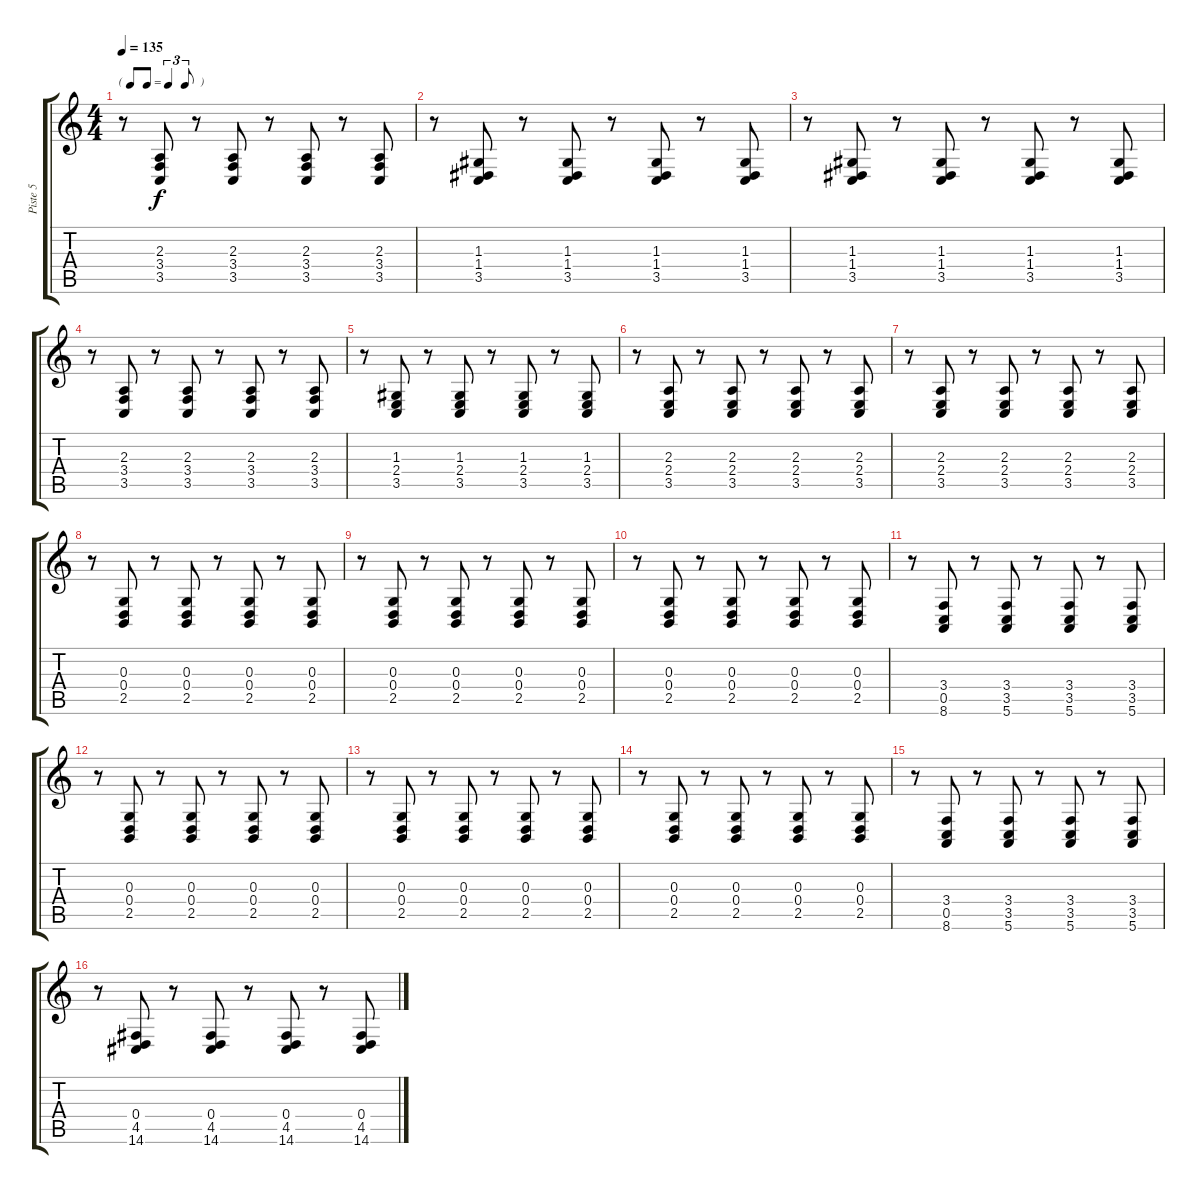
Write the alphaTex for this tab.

\track ("Piste 5" "Piste 5") {instrument brightacousticpiano}
\staff {score tabs}
\tuning (E4 Bb3 G3 D3 A2 E2) {hide}
\ts (4 4)
\tf triplet8th
\tempo 135
\clef g2
\ks c
r.8{dy f} (2.3 3.4 3.5).8 r.8 (2.3 3.4 3.5).8 r.8 (2.3 3.4 3.5).8 r.8 (2.3 3.4 3.5).8 |
r.8 (1.3 1.4 3.5).8 r.8 (1.3 1.4 3.5).8 r.8 (1.3 1.4 3.5).8 r.8 (1.3 1.4 3.5).8 |
r.8 (1.3 1.4 3.5).8 r.8 (1.3 1.4 3.5).8 r.8 (1.3 1.4 3.5).8 r.8 (1.3 1.4 3.5).8 |
r.8 (2.3 3.4 3.5).8 r.8 (2.3 3.4 3.5).8 r.8 (2.3 3.4 3.5).8 r.8 (2.3 3.4 3.5).8 |
r.8 (1.3 2.4 3.5).8 r.8 (1.3 2.4 3.5).8 r.8 (1.3 2.4 3.5).8 r.8 (1.3 2.4 3.5).8 |
r.8 (2.3 2.4 3.5).8 r.8 (2.3 2.4 3.5).8 r.8 (2.3 2.4 3.5).8 r.8 (2.3 2.4 3.5).8 |
r.8 (2.3 2.4 3.5).8 r.8 (2.3 2.4 3.5).8 r.8 (2.3 2.4 3.5).8 r.8 (2.3 2.4 3.5).8 |
r.8 (0.3 0.4 2.5).8 r.8 (0.3 0.4 2.5).8 r.8 (0.3 0.4 2.5).8 r.8 (0.3 0.4 2.5).8 |
r.8 (0.3 0.4 2.5).8 r.8 (0.3 0.4 2.5).8 r.8 (0.3 0.4 2.5).8 r.8 (0.3 0.4 2.5).8 |
r.8 (0.3 0.4 2.5).8 r.8 (0.3 0.4 2.5).8 r.8 (0.3 0.4 2.5).8 r.8 (0.3 0.4 2.5).8 |
r.8 (3.4 0.5 8.6).8 r.8 (3.4 3.5 5.6).8 r.8 (3.4 3.5 5.6).8 r.8 (3.4 3.5 5.6).8 |
r.8 (0.3 0.4 2.5).8 r.8 (0.3 0.4 2.5).8 r.8 (0.3 0.4 2.5).8 r.8 (0.3 0.4 2.5).8 |
r.8 (0.3 0.4 2.5).8 r.8 (0.3 0.4 2.5).8 r.8 (0.3 0.4 2.5).8 r.8 (0.3 0.4 2.5).8 |
r.8 (0.3 0.4 2.5).8 r.8 (0.3 0.4 2.5).8 r.8 (0.3 0.4 2.5).8 r.8 (0.3 0.4 2.5).8 |
r.8 (3.4 0.5 8.6).8 r.8 (3.4 3.5 5.6).8 r.8 (3.4 3.5 5.6).8 r.8 (3.4 3.5 5.6).8 |
r.8 (0.4 4.5 14.6).8 r.8 (0.4 4.5 14.6).8 r.8 (0.4 4.5 14.6).8 r.8 (0.4 4.5 14.6).8
